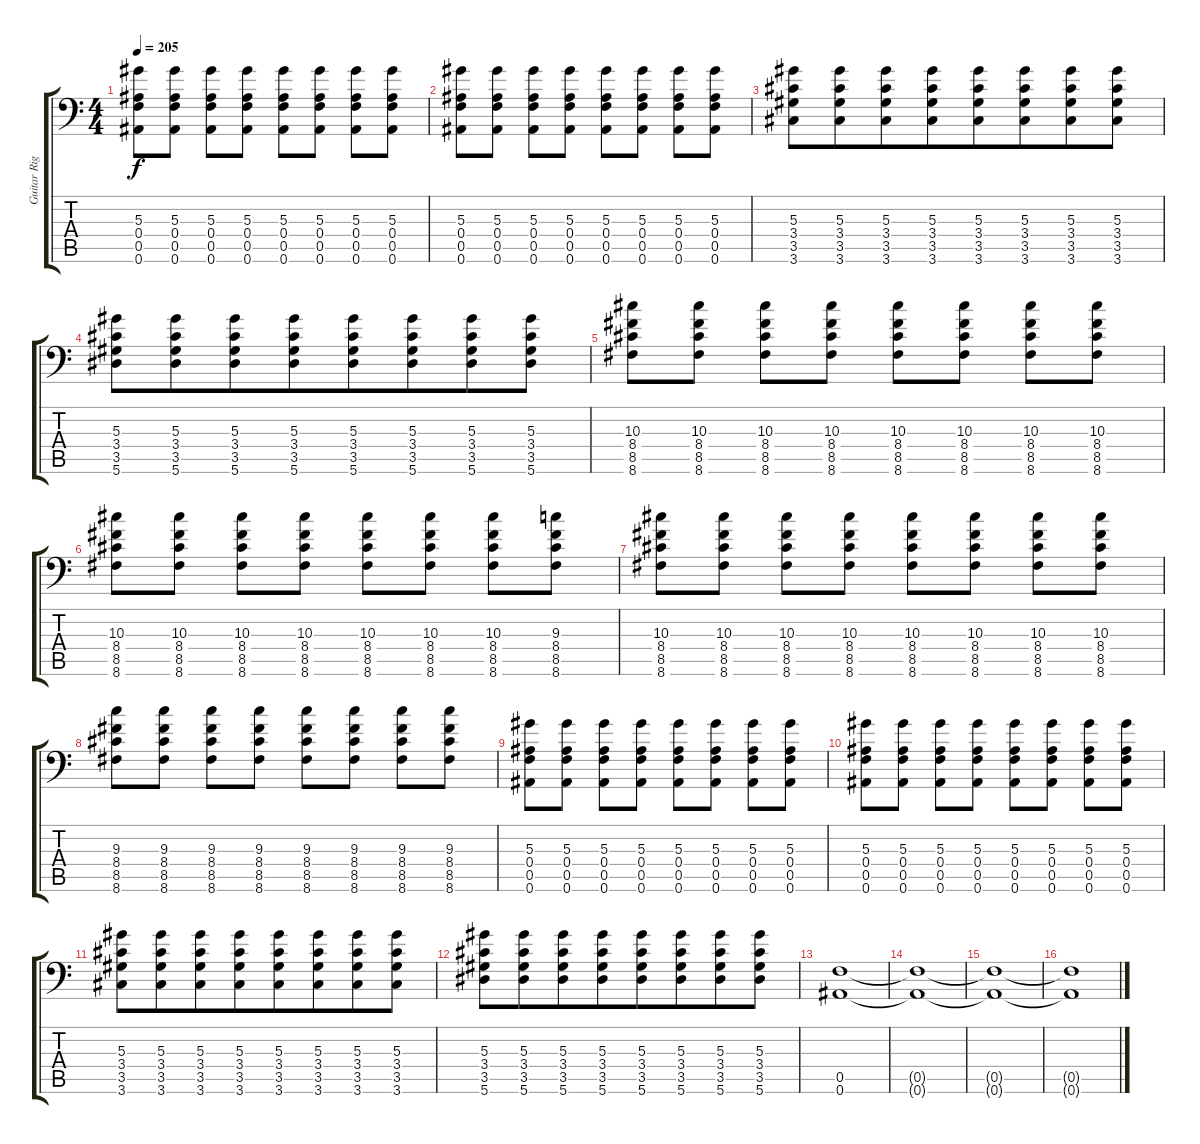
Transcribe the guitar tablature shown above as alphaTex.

\track ("Guitar Right" "Guitar Rig") {instrument distortionguitar}
\staff {score tabs}
\tuning (C4 G3 Eb3 Bb2 F2 Bb1) {hide}
\ts (4 4)
\tempo 205
\clef f4
\ks c
(5.3 0.4 0.5 0.6).8{dy f} (5.3 0.4 0.5 0.6).8 (5.3 0.4 0.5 0.6).8 (5.3 0.4 0.5 0.6).8 (5.3 0.4 0.5 0.6).8 (5.3 0.4 0.5 0.6).8 (5.3 0.4 0.5 0.6).8 (5.3 0.4 0.5 0.6).8 |
(5.3 0.4 0.5 0.6).8 (5.3 0.4 0.5 0.6).8 (5.3 0.4 0.5 0.6).8 (5.3 0.4 0.5 0.6).8 (5.3 0.4 0.5 0.6).8 (5.3 0.4 0.5 0.6).8 (5.3 0.4 0.5 0.6).8 (5.3 0.4 0.5 0.6).8 |
(5.3 3.4 3.5 3.6).8{beam merge} (5.3 3.4 3.5 3.6).8{beam merge} (5.3 3.4 3.5 3.6).8{beam merge} (5.3 3.4 3.5 3.6).8{beam merge} (5.3 3.4 3.5 3.6).8{beam merge} (5.3 3.4 3.5 3.6).8{beam merge} (5.3 3.4 3.5 3.6).8{beam merge} (5.3 3.4 3.5 3.6).8 |
(5.3 3.4 3.5 5.6).8{beam merge} (5.3 3.4 3.5 5.6).8{beam merge} (5.3 3.4 3.5 5.6).8{beam merge} (5.3 3.4 3.5 5.6).8{beam merge} (5.3 3.4 3.5 5.6).8{beam merge} (5.3 3.4 3.5 5.6).8{beam merge} (5.3 3.4 3.5 5.6).8{beam merge} (5.3 3.4 3.5 5.6).8 |
(10.3 8.4 8.5 8.6).8 (10.3 8.4 8.5 8.6).8 (10.3 8.4 8.5 8.6).8 (10.3 8.4 8.5 8.6).8 (10.3 8.4 8.5 8.6).8 (10.3 8.4 8.5 8.6).8 (10.3 8.4 8.5 8.6).8 (10.3 8.4 8.5 8.6).8 |
(10.3 8.4 8.5 8.6).8 (10.3 8.4 8.5 8.6).8 (10.3 8.4 8.5 8.6).8 (10.3 8.4 8.5 8.6).8 (10.3 8.4 8.5 8.6).8 (10.3 8.4 8.5 8.6).8 (10.3 8.4 8.5 8.6).8 (9.3 8.4 8.5 8.6).8 |
(10.3 8.4 8.5 8.6).8 (10.3 8.4 8.5 8.6).8 (10.3 8.4 8.5 8.6).8 (10.3 8.4 8.5 8.6).8 (10.3 8.4 8.5 8.6).8 (10.3 8.4 8.5 8.6).8 (10.3 8.4 8.5 8.6).8 (10.3 8.4 8.5 8.6).8 |
(9.3 8.4 8.5 8.6).8 (9.3 8.4 8.5 8.6).8 (9.3 8.4 8.5 8.6).8 (9.3 8.4 8.5 8.6).8 (9.3 8.4 8.5 8.6).8 (9.3 8.4 8.5 8.6).8 (9.3 8.4 8.5 8.6).8 (9.3 8.4 8.5 8.6).8 |
(5.3 0.4 0.5 0.6).8 (5.3 0.4 0.5 0.6).8 (5.3 0.4 0.5 0.6).8 (5.3 0.4 0.5 0.6).8 (5.3 0.4 0.5 0.6).8 (5.3 0.4 0.5 0.6).8 (5.3 0.4 0.5 0.6).8 (5.3 0.4 0.5 0.6).8 |
(5.3 0.4 0.5 0.6).8 (5.3 0.4 0.5 0.6).8 (5.3 0.4 0.5 0.6).8 (5.3 0.4 0.5 0.6).8 (5.3 0.4 0.5 0.6).8 (5.3 0.4 0.5 0.6).8 (5.3 0.4 0.5 0.6).8 (5.3 0.4 0.5 0.6).8 |
(5.3 3.4 3.5 3.6).8{beam merge} (5.3 3.4 3.5 3.6).8{beam merge} (5.3 3.4 3.5 3.6).8{beam merge} (5.3 3.4 3.5 3.6).8{beam merge} (5.3 3.4 3.5 3.6).8{beam merge} (5.3 3.4 3.5 3.6).8{beam merge} (5.3 3.4 3.5 3.6).8{beam merge} (5.3 3.4 3.5 3.6).8 |
(5.3 3.4 3.5 5.6).8{beam merge} (5.3 3.4 3.5 5.6).8{beam merge} (5.3 3.4 3.5 5.6).8{beam merge} (5.3 3.4 3.5 5.6).8{beam merge} (5.3 3.4 3.5 5.6).8{beam merge} (5.3 3.4 3.5 5.6).8{beam merge} (5.3 3.4 3.5 5.6).8{beam merge} (5.3 3.4 3.5 5.6).8 |
(0.5 0.6).1 |
(0.5{t} 0.6{t}).1 |
(0.5{t} 0.6{t}).1 |
(0.5{t} 0.6{t}).1
